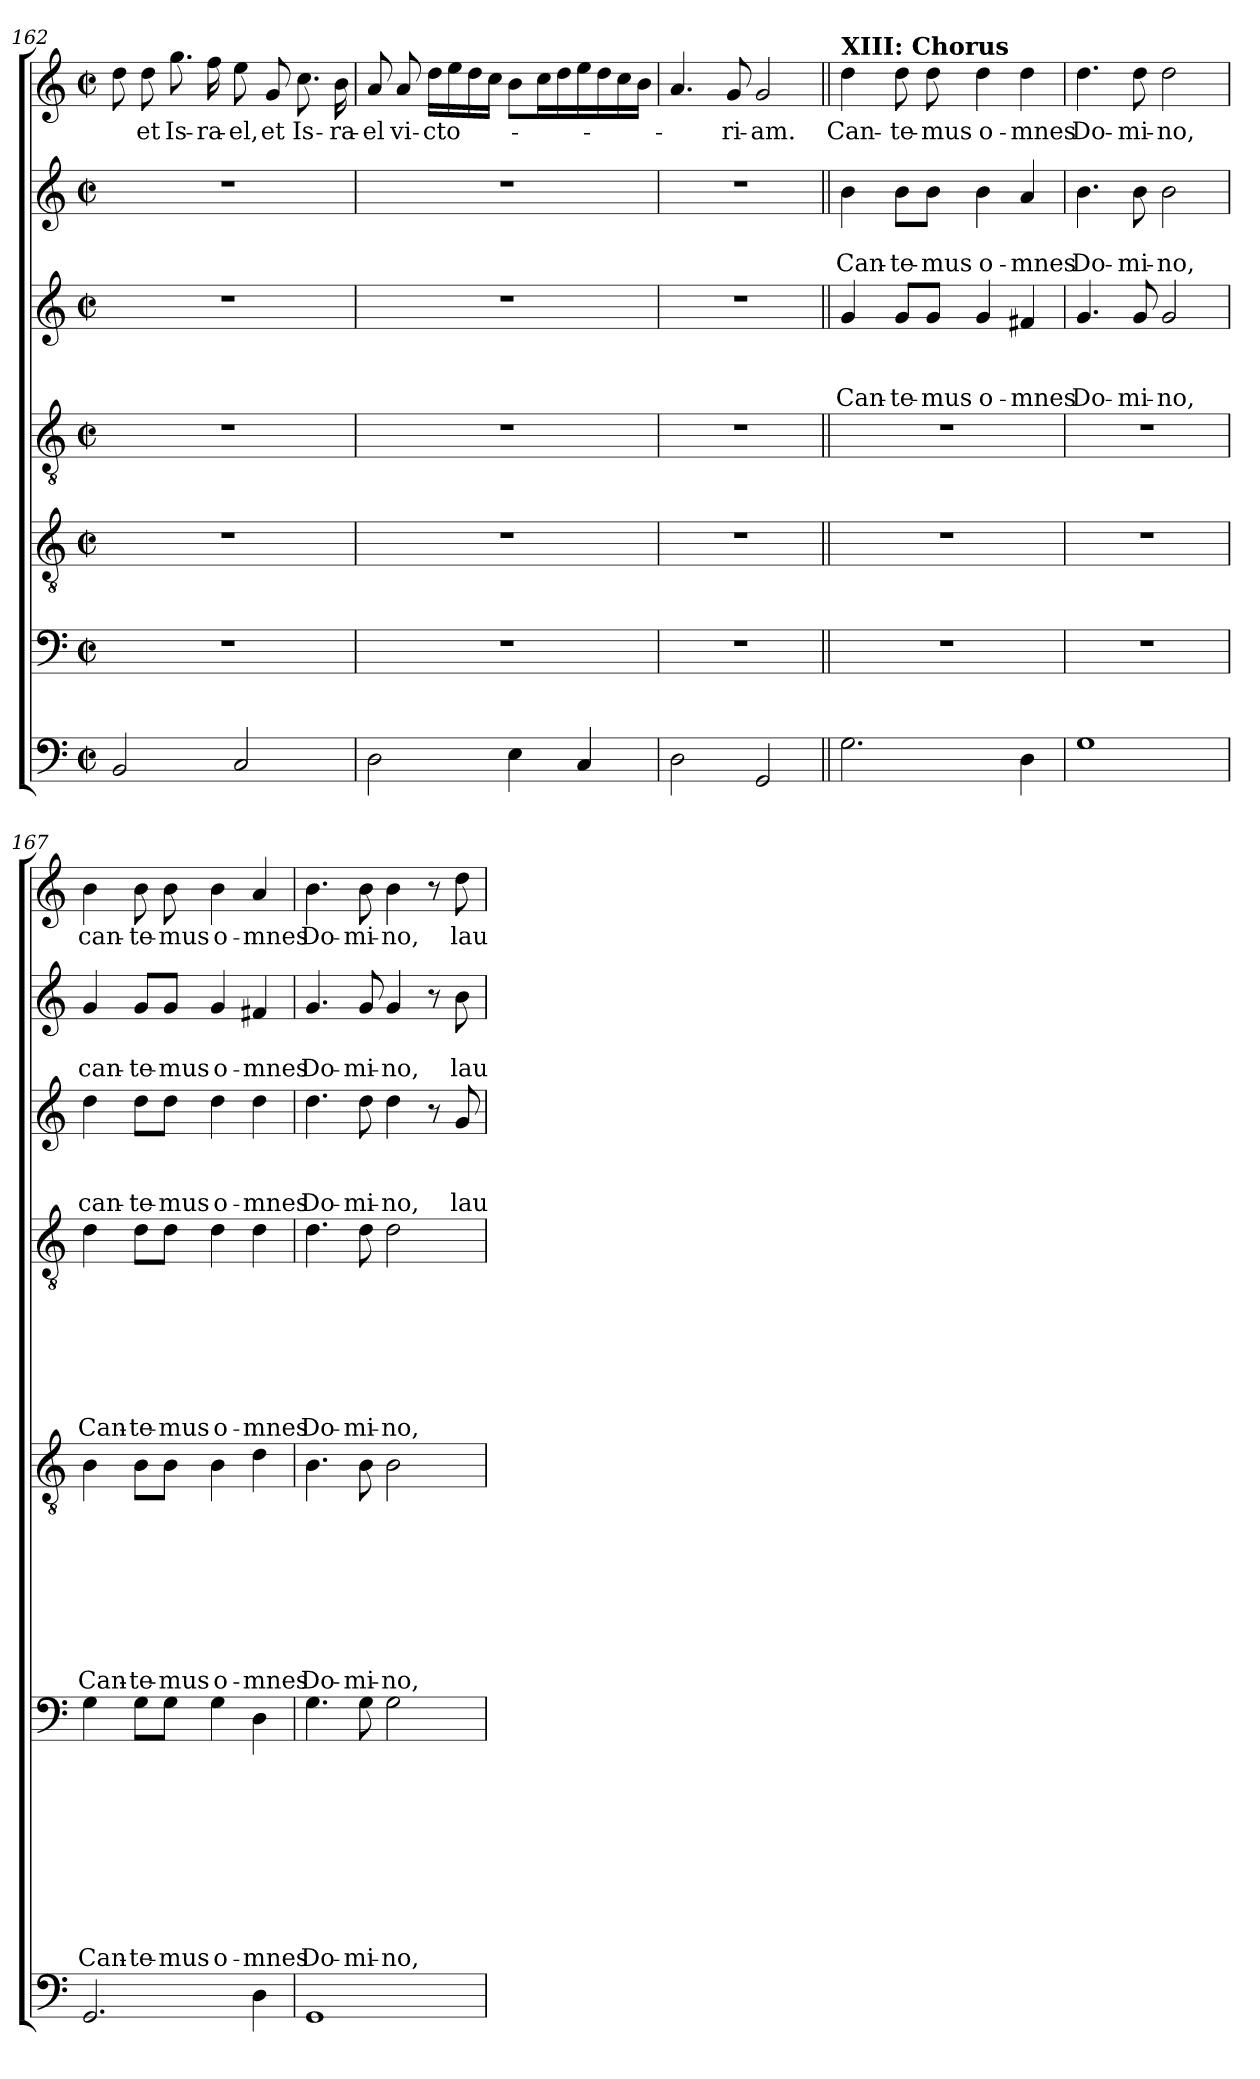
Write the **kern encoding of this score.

**kern	**kern	**text	**text	**text	**text	**text	**text	**text	**text	**text	**kern	**text	**text	**text	**text	**text	**text	**text	**text	**kern	**text	**text	**text	**text	**text	**text	**text	**kern	**text	**text	**text	**kern	**text	**text	**kern	**text
*part7	*part6	*part6	*part6	*part6	*part6	*part6	*part6	*part6	*part6	*part6	*part5	*part5	*part5	*part5	*part5	*part5	*part5	*part5	*part5	*part4	*part4	*part4	*part4	*part4	*part4	*part4	*part4	*part3	*part3	*part3	*part3	*part2	*part2	*part2	*part1	*part1
*staff7	*staff6	*staff6	*staff6	*staff6	*staff6	*staff6	*staff6	*staff6	*staff6	*staff6	*staff5	*staff5	*staff5	*staff5	*staff5	*staff5	*staff5	*staff5	*staff5	*staff4	*staff4	*staff4	*staff4	*staff4	*staff4	*staff4	*staff4	*staff3	*staff3	*staff3	*staff3	*staff2	*staff2	*staff2	*staff1	*staff1
*clefF4	*clefF4	*	*	*	*	*	*	*	*	*	*clefGv2	*	*	*	*	*	*	*	*	*clefGv2	*	*	*	*	*	*	*	*clefG2	*	*	*	*clefG2	*	*	*clefG2	*
*k[]	*k[]	*	*	*	*	*	*	*	*	*	*k[]	*	*	*	*	*	*	*	*	*k[]	*	*	*	*	*	*	*	*k[]	*	*	*	*k[]	*	*	*k[]	*
*C:	*C:	*	*	*	*	*	*	*	*	*	*C:	*	*	*	*	*	*	*	*	*C:	*	*	*	*	*	*	*	*C:	*	*	*	*C:	*	*	*C:	*
*M2/2	*M2/2	*	*	*	*	*	*	*	*	*	*M2/2	*	*	*	*	*	*	*	*	*M2/2	*	*	*	*	*	*	*	*M2/2	*	*	*	*M2/2	*	*	*M2/2	*
*met(c|)	*met(c|)	*	*	*	*	*	*	*	*	*	*met(c|)	*	*	*	*	*	*	*	*	*met(c|)	*	*	*	*	*	*	*	*met(c|)	*	*	*	*met(c|)	*	*	*met(c|)	*
=162	=162	=162	=162	=162	=162	=162	=162	=162	=162	=162	=162	=162	=162	=162	=162	=162	=162	=162	=162	=162	=162	=162	=162	=162	=162	=162	=162	=162	=162	=162	=162	=162	=162	=162	=162	=162
2BB/	1r	.	.	.	.	.	.	.	.	.	1r	.	.	.	.	.	.	.	.	1r	.	.	.	.	.	.	.	1r	.	.	.	1r	.	.	8dd\	.
.	.	.	.	.	.	.	.	.	.	.	.	.	.	.	.	.	.	.	.	.	.	.	.	.	.	.	.	.	.	.	.	.	.	.	8dd\	et
.	.	.	.	.	.	.	.	.	.	.	.	.	.	.	.	.	.	.	.	.	.	.	.	.	.	.	.	.	.	.	.	.	.	.	8.gg\	Is-
.	.	.	.	.	.	.	.	.	.	.	.	.	.	.	.	.	.	.	.	.	.	.	.	.	.	.	.	.	.	.	.	.	.	.	16ff\	-ra-
2C/	.	.	.	.	.	.	.	.	.	.	.	.	.	.	.	.	.	.	.	.	.	.	.	.	.	.	.	.	.	.	.	.	.	.	8ee\	-el,
.	.	.	.	.	.	.	.	.	.	.	.	.	.	.	.	.	.	.	.	.	.	.	.	.	.	.	.	.	.	.	.	.	.	.	8g/	et
.	.	.	.	.	.	.	.	.	.	.	.	.	.	.	.	.	.	.	.	.	.	.	.	.	.	.	.	.	.	.	.	.	.	.	8.cc\	Is-
.	.	.	.	.	.	.	.	.	.	.	.	.	.	.	.	.	.	.	.	.	.	.	.	.	.	.	.	.	.	.	.	.	.	.	16b\	-ra-
=163	=163	=163	=163	=163	=163	=163	=163	=163	=163	=163	=163	=163	=163	=163	=163	=163	=163	=163	=163	=163	=163	=163	=163	=163	=163	=163	=163	=163	=163	=163	=163	=163	=163	=163	=163	=163
2D\	1r	.	.	.	.	.	.	.	.	.	1r	.	.	.	.	.	.	.	.	1r	.	.	.	.	.	.	.	1r	.	.	.	1r	.	.	8a/	-el
.	.	.	.	.	.	.	.	.	.	.	.	.	.	.	.	.	.	.	.	.	.	.	.	.	.	.	.	.	.	.	.	.	.	.	8a/	vi-
.	.	.	.	.	.	.	.	.	.	.	.	.	.	.	.	.	.	.	.	.	.	.	.	.	.	.	.	.	.	.	.	.	.	.	16dd\LL	-cto-
.	.	.	.	.	.	.	.	.	.	.	.	.	.	.	.	.	.	.	.	.	.	.	.	.	.	.	.	.	.	.	.	.	.	.	16ee\	.
.	.	.	.	.	.	.	.	.	.	.	.	.	.	.	.	.	.	.	.	.	.	.	.	.	.	.	.	.	.	.	.	.	.	.	16dd\	.
.	.	.	.	.	.	.	.	.	.	.	.	.	.	.	.	.	.	.	.	.	.	.	.	.	.	.	.	.	.	.	.	.	.	.	16cc\JJ	.
4E\	.	.	.	.	.	.	.	.	.	.	.	.	.	.	.	.	.	.	.	.	.	.	.	.	.	.	.	.	.	.	.	.	.	.	8b\L	.
.	.	.	.	.	.	.	.	.	.	.	.	.	.	.	.	.	.	.	.	.	.	.	.	.	.	.	.	.	.	.	.	.	.	.	16cc\L	.
.	.	.	.	.	.	.	.	.	.	.	.	.	.	.	.	.	.	.	.	.	.	.	.	.	.	.	.	.	.	.	.	.	.	.	16dd\	.
4C/	.	.	.	.	.	.	.	.	.	.	.	.	.	.	.	.	.	.	.	.	.	.	.	.	.	.	.	.	.	.	.	.	.	.	16ee\	.
.	.	.	.	.	.	.	.	.	.	.	.	.	.	.	.	.	.	.	.	.	.	.	.	.	.	.	.	.	.	.	.	.	.	.	16dd\	.
.	.	.	.	.	.	.	.	.	.	.	.	.	.	.	.	.	.	.	.	.	.	.	.	.	.	.	.	.	.	.	.	.	.	.	16cc\	.
.	.	.	.	.	.	.	.	.	.	.	.	.	.	.	.	.	.	.	.	.	.	.	.	.	.	.	.	.	.	.	.	.	.	.	16b\JJ	.
=164	=164	=164	=164	=164	=164	=164	=164	=164	=164	=164	=164	=164	=164	=164	=164	=164	=164	=164	=164	=164	=164	=164	=164	=164	=164	=164	=164	=164	=164	=164	=164	=164	=164	=164	=164	=164
2D\	1r	.	.	.	.	.	.	.	.	.	1r	.	.	.	.	.	.	.	.	1r	.	.	.	.	.	.	.	1r	.	.	.	1r	.	.	4.a/	.
.	.	.	.	.	.	.	.	.	.	.	.	.	.	.	.	.	.	.	.	.	.	.	.	.	.	.	.	.	.	.	.	.	.	.	8g/	-ri-
2GG/	.	.	.	.	.	.	.	.	.	.	.	.	.	.	.	.	.	.	.	.	.	.	.	.	.	.	.	.	.	.	.	.	.	.	2g/	-am.
!!LO:LB:g=z
=165||	=165||	=165||	=165||	=165||	=165||	=165||	=165||	=165||	=165||	=165||	=165||	=165||	=165||	=165||	=165||	=165||	=165||	=165||	=165||	=165||	=165||	=165||	=165||	=165||	=165||	=165||	=165||	=165||	=165||	=165||	=165||	=165||	=165||	=165||	=165||	=165||
!	!	!	!	!	!	!	!	!	!	!	!	!	!	!	!	!	!	!	!	!	!	!	!	!	!	!	!	!	!	!	!	!	!	!	!LO:TX:a:B:t=XIII&colon; Chorus	!
2.G\	1r	.	.	.	.	.	.	.	.	.	1r	.	.	.	.	.	.	.	.	1r	.	.	.	.	.	.	.	4g/	.	.	Can-	4b\	.	Can-	4dd\	Can-
.	.	.	.	.	.	.	.	.	.	.	.	.	.	.	.	.	.	.	.	.	.	.	.	.	.	.	.	8g/L	.	.	-te-	8b\L	.	-te-	8dd\	-te-
.	.	.	.	.	.	.	.	.	.	.	.	.	.	.	.	.	.	.	.	.	.	.	.	.	.	.	.	8g/J	.	.	-mus	8b\J	.	-mus	8dd\	-mus
.	.	.	.	.	.	.	.	.	.	.	.	.	.	.	.	.	.	.	.	.	.	.	.	.	.	.	.	4g/	.	.	o-	4b\	.	o-	4dd\	o-
4D\	.	.	.	.	.	.	.	.	.	.	.	.	.	.	.	.	.	.	.	.	.	.	.	.	.	.	.	4f#X/	.	.	-mnes	4a/	.	-mnes	4dd\	-mnes
=166	=166	=166	=166	=166	=166	=166	=166	=166	=166	=166	=166	=166	=166	=166	=166	=166	=166	=166	=166	=166	=166	=166	=166	=166	=166	=166	=166	=166	=166	=166	=166	=166	=166	=166	=166	=166
1G	1r	.	.	.	.	.	.	.	.	.	1r	.	.	.	.	.	.	.	.	1r	.	.	.	.	.	.	.	4.g/	.	.	Do-	4.b\	.	Do-	4.dd\	Do-
.	.	.	.	.	.	.	.	.	.	.	.	.	.	.	.	.	.	.	.	.	.	.	.	.	.	.	.	8g/	.	.	-mi-	8b\	.	-mi-	8dd\	-mi-
.	.	.	.	.	.	.	.	.	.	.	.	.	.	.	.	.	.	.	.	.	.	.	.	.	.	.	.	2g/	.	.	-no,	2b\	.	-no,	2dd\	-no,
=167	=167	=167	=167	=167	=167	=167	=167	=167	=167	=167	=167	=167	=167	=167	=167	=167	=167	=167	=167	=167	=167	=167	=167	=167	=167	=167	=167	=167	=167	=167	=167	=167	=167	=167	=167	=167
2.GG/	4G\	.	.	.	.	.	.	.	.	Can-	4B\	.	.	.	.	.	.	.	Can-	4d\	.	.	.	.	.	.	Can-	4dd\	.	.	can-	4g/	.	can-	4b\	can-
.	8G\L	.	.	.	.	.	.	.	.	-te-	8B\L	.	.	.	.	.	.	.	-te-	8d\L	.	.	.	.	.	.	-te-	8dd\L	.	.	-te-	8g/L	.	-te-	8b\	-te-
.	8G\J	.	.	.	.	.	.	.	.	-mus	8B\J	.	.	.	.	.	.	.	-mus	8d\J	.	.	.	.	.	.	-mus	8dd\J	.	.	-mus	8g/J	.	-mus	8b\	-mus
.	4G\	.	.	.	.	.	.	.	.	o-	4B\	.	.	.	.	.	.	.	o-	4d\	.	.	.	.	.	.	o-	4dd\	.	.	o-	4g/	.	o-	4b\	o-
4D\	4D\	.	.	.	.	.	.	.	.	-mnes	4d\	.	.	.	.	.	.	.	-mnes	4d\	.	.	.	.	.	.	-mnes	4dd\	.	.	-mnes	4f#X/	.	-mnes	4a/	-mnes
=168	=168	=168	=168	=168	=168	=168	=168	=168	=168	=168	=168	=168	=168	=168	=168	=168	=168	=168	=168	=168	=168	=168	=168	=168	=168	=168	=168	=168	=168	=168	=168	=168	=168	=168	=168	=168
1GG	4.G\	.	.	.	.	.	.	.	.	Do-	4.B\	.	.	.	.	.	.	.	Do-	4.d\	.	.	.	.	.	.	Do-	4.dd\	.	.	Do-	4.g/	.	Do-	4.b\	Do-
.	8G\	.	.	.	.	.	.	.	.	-mi-	8B\	.	.	.	.	.	.	.	-mi-	8d\	.	.	.	.	.	.	-mi-	8dd\	.	.	-mi-	8g/	.	-mi-	8b\	-mi-
.	2G\	.	.	.	.	.	.	.	.	-no,	2B\	.	.	.	.	.	.	.	-no,	2d\	.	.	.	.	.	.	-no,	4dd\	.	.	-no,	4g/	.	-no,	4b\	-no,
.	.	.	.	.	.	.	.	.	.	.	.	.	.	.	.	.	.	.	.	.	.	.	.	.	.	.	.	8r	.	.	.	8r	.	.	8r	.
.	.	.	.	.	.	.	.	.	.	.	.	.	.	.	.	.	.	.	.	.	.	.	.	.	.	.	.	8g/	.	.	lau-	8b\	.	lau-	8dd\	lau-
=	=	=	=	=	=	=	=	=	=	=	=	=	=	=	=	=	=	=	=	=	=	=	=	=	=	=	=	=	=	=	=	=	=	=	=	=
*-	*-	*-	*-	*-	*-	*-	*-	*-	*-	*-	*-	*-	*-	*-	*-	*-	*-	*-	*-	*-	*-	*-	*-	*-	*-	*-	*-	*-	*-	*-	*-	*-	*-	*-	*-	*-
